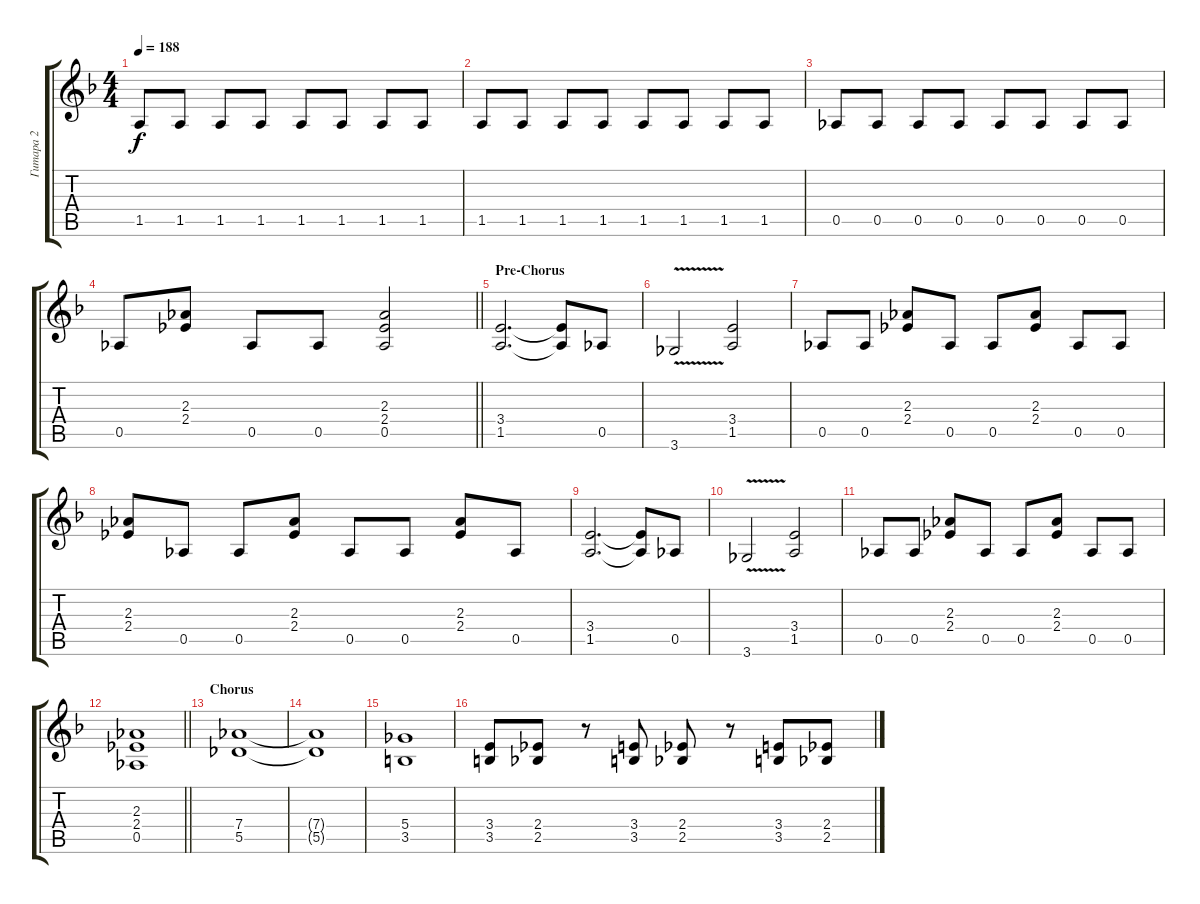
\track ("Гитара 2" "Гитара 2") {instrument distortionguitar}
\staff {score tabs}
\tuning (Eb4 Bb3 Gb3 Db3 Ab2 Eb2) {hide}
\ts (4 4)
\tempo 188
\clef g2
\ks dminor
1.5.8{dy f} 1.5.8 1.5.8 1.5.8 1.5.8 1.5.8 1.5.8 1.5.8 |
1.5.8 1.5.8 1.5.8 1.5.8 1.5.8 1.5.8 1.5.8 1.5.8 |
0.5.8 0.5.8 0.5.8 0.5.8 0.5.8 0.5.8 0.5.8 0.5.8 |
\barLineRight lightlight
0.5.8 (2.3 2.4).8 0.5.8 0.5.8 (2.3 2.4 0.5).2 |
\section ("" "Pre-Chorus")
(3.4 1.5).2{d} (3.4{t} 1.5{t}).8 0.5.8 |
3.6{v}.2 (3.4 1.5).2 |
0.5.8 0.5.8 (2.3 2.4).8 0.5.8 0.5.8 (2.3 2.4).8 0.5.8 0.5.8 |
(2.3 2.4).8 0.5.8 0.5.8 (2.3 2.4).8 0.5.8 0.5.8 (2.3 2.4).8 0.5.8 |
(3.4 1.5).2{d} (3.4{t} 1.5{t}).8 0.5.8 |
3.6{v}.2 (3.4 1.5).2 |
0.5.8 0.5.8 (2.3 2.4).8 0.5.8 0.5.8 (2.3 2.4).8 0.5.8 0.5.8 |
\barLineRight lightlight
(2.3 2.4 0.5).1 |
\section ("" "Chorus")
(7.4 5.5).1 |
(7.4{t} 5.5{t}).1 |
(5.4 3.5).1 |
(3.4 3.5).8 (2.4 2.5).8 r.8 (3.4 3.5).8 (2.4 2.5).8 r.8 (3.4 3.5).8 (2.4 2.5).8
